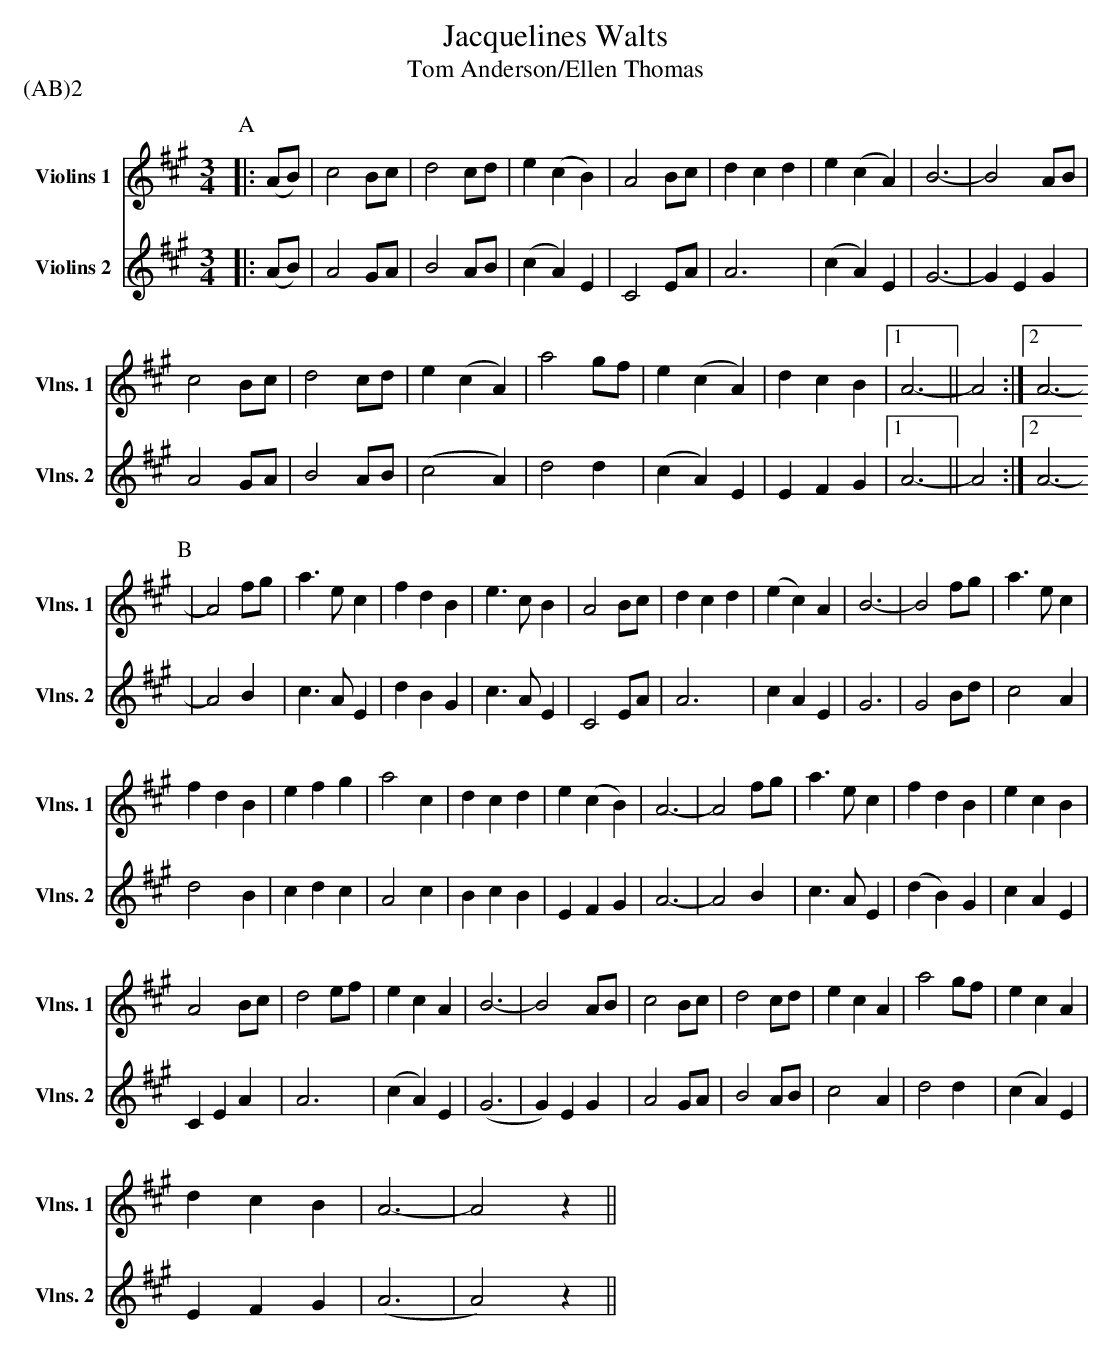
X:1
T:Jacquelines Walts
T:Tom Anderson/Ellen Thomas
P:(AB)2
%%score 1 2
L:1/4
M:3/4
K:A
V:1 treble nm="Violins 1" snm="Vlns. 1"
V:2 treble nm="Violins 2" snm="Vlns. 2"
P:A
V:1
|: (A/B/) | c2 B/c/ | d2 c/d/ | e (c B) | A2 B/c/ | d c d | e (c A) | B3- | B2 A/B/ |
c2 B/c/   | d2 c/d/ | e (c A) | a2 g/f/ | e (c A) | d c B |1 A3- || A2 :|2 A3-
V:2
|: (A/B/) | A2 G/A/ | B2 A/B/ | (c A) E | C2 E/A/ | A3 | (c A) E | G3- | G E G |
A2 G/A/ |  B2 A/B/ | (c2 A) | d2 d | (c A) E | E F G |1 A3- || A2 :|2 A3-
P:B
V:1
| A2 f/g/ | a3/2 e/ c | f d B | e3/2 c/ B | A2 B/c/ | d c d | (e c) A | B3- | B2 f/g/ | a3/2 e/ c |
f d B | e f g |  a2 c | d c d | e (c B) | A3- | A2 f/g/ | a3/2 e/ c | f d B | e c B |
A2 B/c/ | d2 e/f/ | e c A | B3- | B2 A/B/ | c2 B/c/ | d2 c/d/ | e c A | a2 g/f/ | e c A |
d c B | A3- | A2 z ||
V:2
| A2 B | c3/2 A/ E | d B G |  c3/2 A/ E | C2 E/A/ | A3 | c A E | G3 | G2 B/d/ | c2 A |
d2 B | c d c | A2 c | B c B | E F G | A3- | A2 B | c3/2 A/ E | (d B) G | c A E |
C E A | A3 | (c A) E | (G3 | G) E G | A2 G/A/ |  B2 A/B/ | c2 A | d2 d | (c A) E |
E F G | (A3 | A2) z ||
